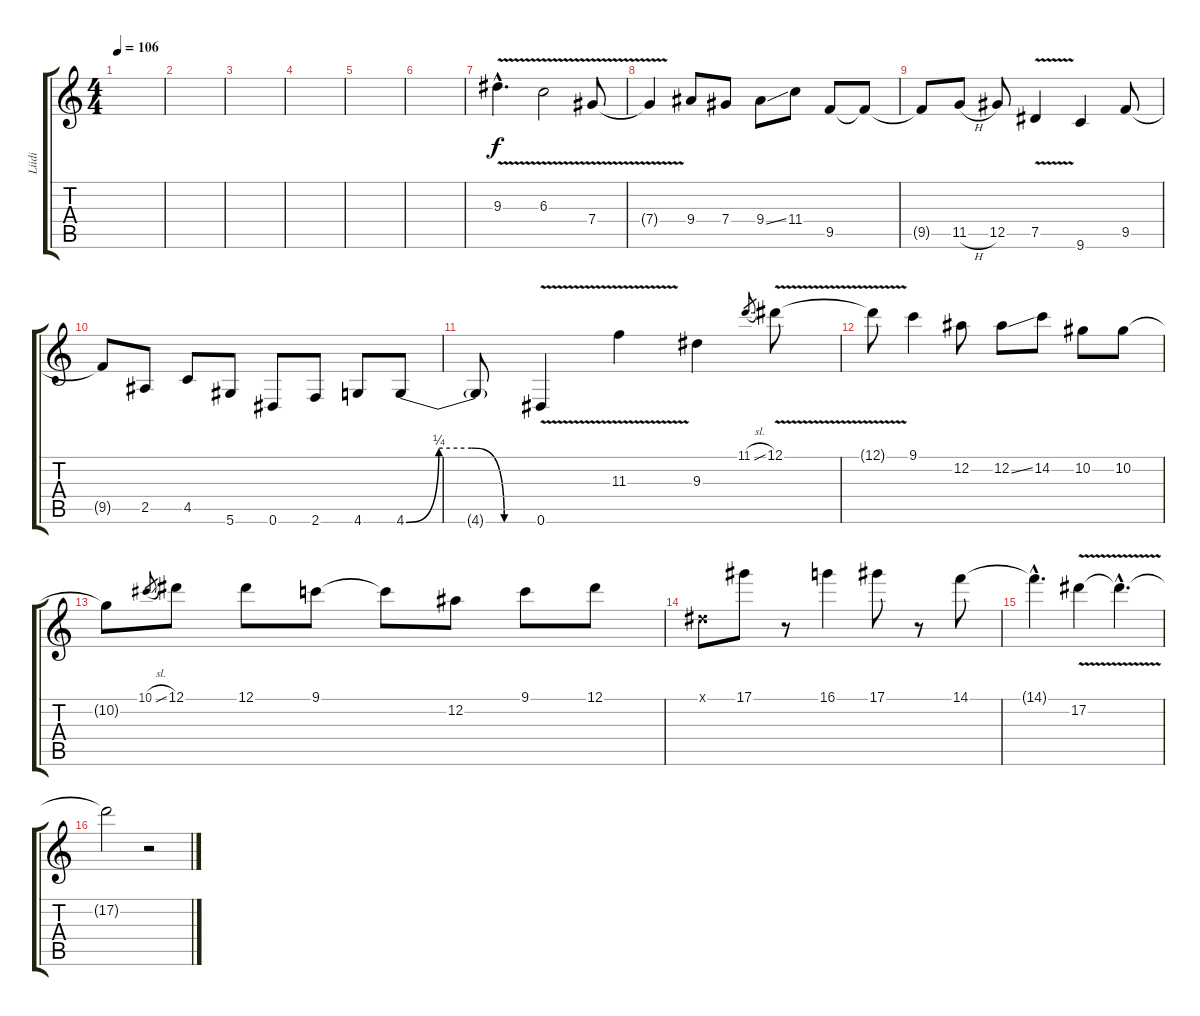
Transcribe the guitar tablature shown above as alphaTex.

\track ("Liidi" "Liidi") {instrument overdrivenguitar}
\staff {score tabs}
\tuning (Eb4 Bb3 Gb3 Db3 Ab2 Eb2) {hide}
\ts (4 4)
\tempo 106
\clef g2
\ks c
|
|
|
|
|
|
9.3{v hac}.4{d} 6.3{v}.2 7.4{v}.8 |
7.4{t}.4 9.4.8 7.4.8 9.4{ss}.8 11.4.8 9.5.8 9.5{t}.8 |
9.5{t}.8 11.5{h}.8 12.5.8 7.5{v}.4 9.6.4 9.5.8 |
9.5{t}.8 2.5.8 4.5.8 5.6.8 0.6.8 2.6.8 4.6.8 4.6{be (custom 0 0 15 1 30 1 45 0 60 0)}.8 |
4.6{t}.8 0.6{v}.4 11.3{v}.4 9.3.4 11.1{sl}.8{gr} 12.1{v}.8 |
12.1{t}.8 9.1.4 12.2.8 12.2{ss}.8 14.2.8 10.2.8 10.2.8 |
10.2{t}.8 10.1{sl}.8{gr} 12.1.8 12.1.8 9.1.8 9.1{t}.8 12.2.8 9.1.8 12.1.8 |
0.1{x}.8 17.1.8 r.8 16.1.4 17.1.8 r.8 14.1.8 |
14.1{hac t}.4{d} 17.2{v}.4 17.2{hac t}.4{d} |
17.2{t}.2 r.2
